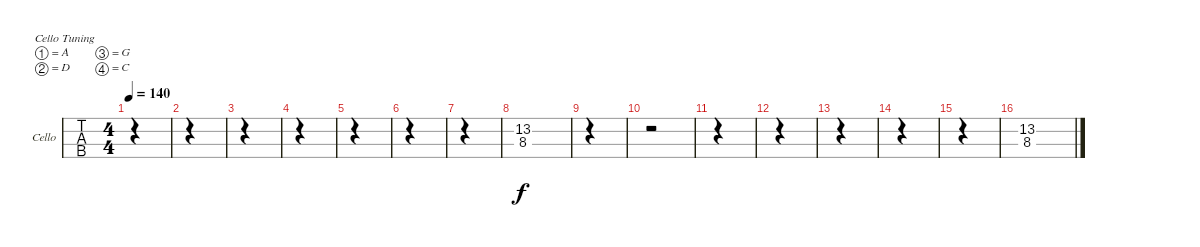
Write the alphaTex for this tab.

\defaultSystemsLayout 4
\bracketExtendMode groupsimilarinstruments
\firstSystemTrackNameOrientation horizontal
\otherSystemsTrackNameOrientation horizontal
\track ("Vox" "Cello") {instrument cello}
\staff {tabs}
\tuning (A3 D3 G2 C2)
\ts (4 4)
\tempo 140
\clef f4
\ks c
|
|
|
|
|
|
|
(13.2 8.3).1 |
|
r.2 |
|
|
|
|
|
(13.2 8.3).1
